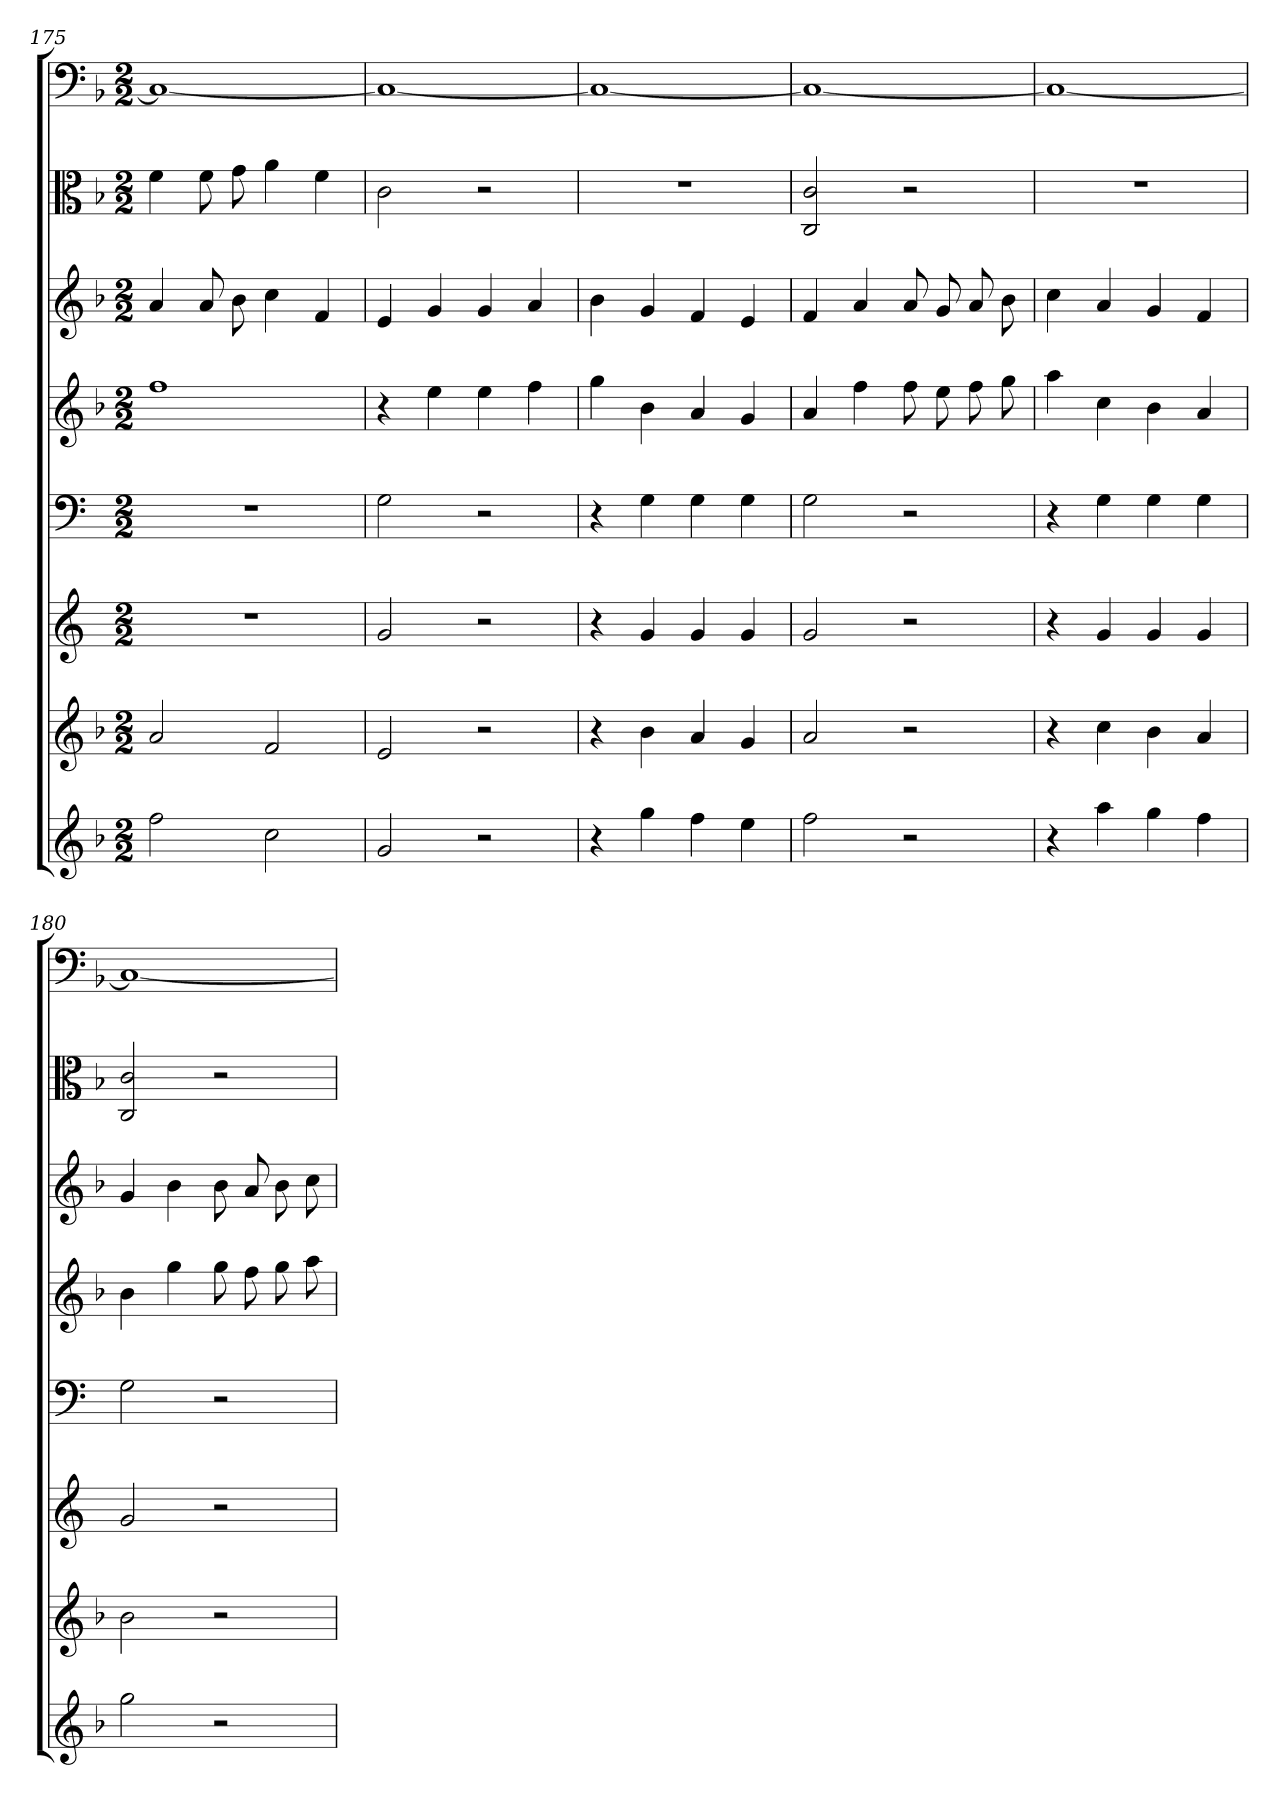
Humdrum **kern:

**kern	**kern	**kern	**kern	**kern	**kern	**kern	**kern
*part8	*part7	*part6	*part5	*part4	*part3	*part2	*part1
*staff8	*staff7	*staff6	*staff5	*staff4	*staff3	*staff2	*staff1
*	*	*	*	*	*	*clefC3	*clefF4
*k[b-]	*k[b-]	*k[]	*k[]	*k[b-]	*k[b-]	*k[b-]	*k[b-]
*F:	*F:	*	*	*F:	*F:	*F:	*F:
*M2/2	*M2/2	*M2/2	*M2/2	*M2/2	*M2/2	*M2/2	*M2/2
=175	=175	=175	=175	=175	=175	=175	=175
2ff	2a	1r	1r	1ff	4a	4f	1C_
.	.	.	.	.	8a	8f	.
.	.	.	.	.	8b-	8g	.
2cc	2f	.	.	.	4cc	4a	.
.	.	.	.	.	4f	4f	.
=176	=176	=176	=176	=176	=176	=176	=176
2g	2e	2g	2G	4r	4e	2c	1C_
.	.	.	.	4ee	4g	.	.
2r	2r	2r	2r	4ee	4g	2r	.
.	.	.	.	4ff	4a	.	.
=177	=177	=177	=177	=177	=177	=177	=177
4r	4r	4r	4r	4gg	4b-	1r	1C_
4gg	4b-	4g	4G	4b-	4g	.	.
4ff	4a	4g	4G	4a	4f	.	.
4ee	4g	4g	4G	4g	4e	.	.
=178	=178	=178	=178	=178	=178	=178	=178
2ff	2a	2g	2G	4a	4f	2C 2c	1C_
.	.	.	.	4ff	4a	.	.
2r	2r	2r	2r	8ff	8a	2r	.
.	.	.	.	8ee	8g	.	.
.	.	.	.	8ff	8a	.	.
.	.	.	.	8gg	8b-	.	.
=179	=179	=179	=179	=179	=179	=179	=179
4r	4r	4r	4r	4aa	4cc	1r	1C_
4aa	4cc	4g	4G	4cc	4a	.	.
4gg	4b-	4g	4G	4b-	4g	.	.
4ff	4a	4g	4G	4a	4f	.	.
=180	=180	=180	=180	=180	=180	=180	=180
2gg	2b-	2g	2G	4b-	4g	2C 2c	1C_
.	.	.	.	4gg	4b-	.	.
2r	2r	2r	2r	8gg	8b-	2r	.
.	.	.	.	8ff	8a	.	.
.	.	.	.	8gg	8b-	.	.
.	.	.	.	8aa	8cc	.	.
=	=	=	=	=	=	=	=
*-	*-	*-	*-	*-	*-	*-	*-
